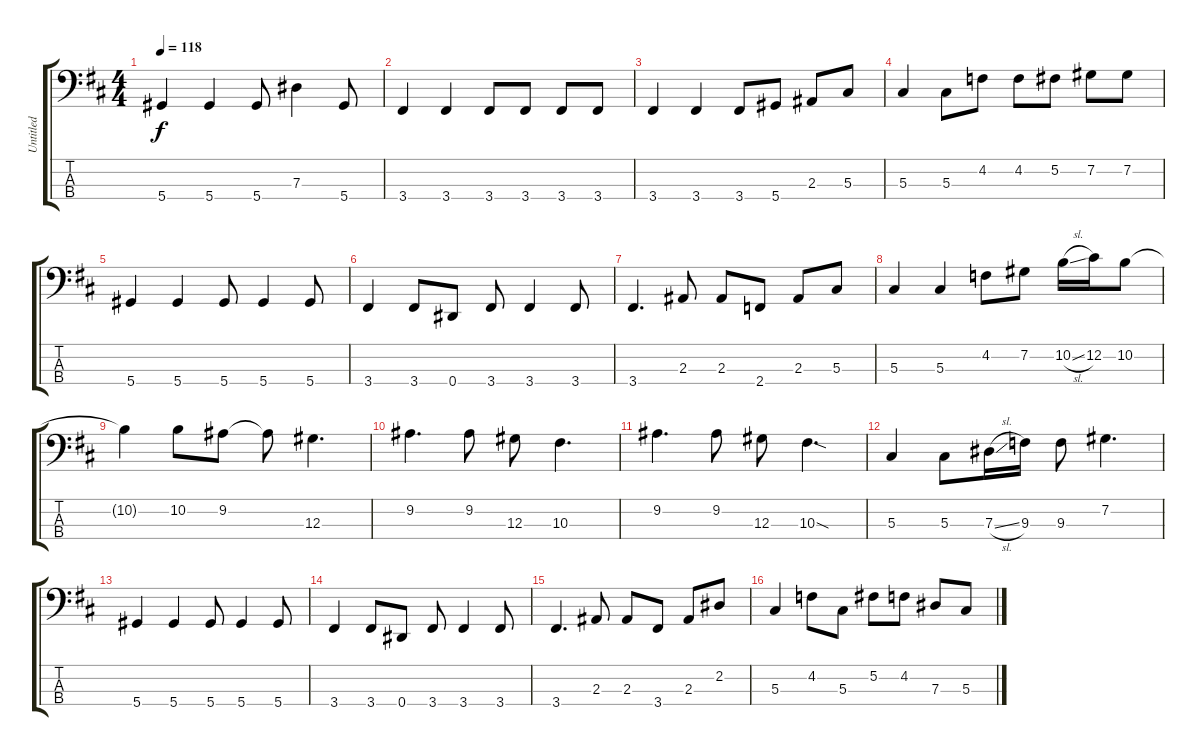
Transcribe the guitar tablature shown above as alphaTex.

\track ("Untitled" "Untitled") {instrument electricbassfinger}
\staff {score tabs}
\tuning (Gb2 Db2 Ab1 Eb1) {hide}
\ts (4 4)
\tempo 118
\clef f4
\ks d
5.4.4{dy f} 5.4.4 5.4.8 7.3.4 5.4.8 |
3.4.4 3.4.4 3.4.8 3.4.8 3.4.8 3.4.8 |
3.4.4 3.4.4 3.4.8 5.4.8 2.3.8 5.3.8 |
5.3.4 5.3.8 4.2.8 4.2.8 5.2.8 7.2.8 7.2.8 |
5.4.4 5.4.4 5.4.8 5.4.4 5.4.8 |
3.4.4 3.4.8 0.4.8 3.4.8 3.4.4 3.4.8 |
3.4.4{d} 2.3.8 2.3.8 2.4.8 2.3.8 5.3.8 |
5.3.4 5.3.4 4.2.8 7.2.8 10.2{sl}.16 12.2.16 10.2.8 |
10.2{t}.4 10.2.8 9.2.8 9.2{t}.8 12.3.4{d} |
9.2.4{d} 9.2.8 12.3.8 10.3.4{d} |
9.2.4{d} 9.2.8 12.3.8 10.3{sod}.4{d} |
5.3.4 5.3.8 7.3{sl}.16 9.3.16 9.3.8 7.2.4{d} |
5.4.4 5.4.4 5.4.8 5.4.4 5.4.8 |
3.4.4 3.4.8 0.4.8 3.4.8 3.4.4 3.4.8 |
3.4.4{d} 2.3.8 2.3.8 3.4.8 2.3.8 2.2.8 |
5.3.4 4.2.8 5.3.8 5.2.8 4.2.8 7.3.8 5.3.8
